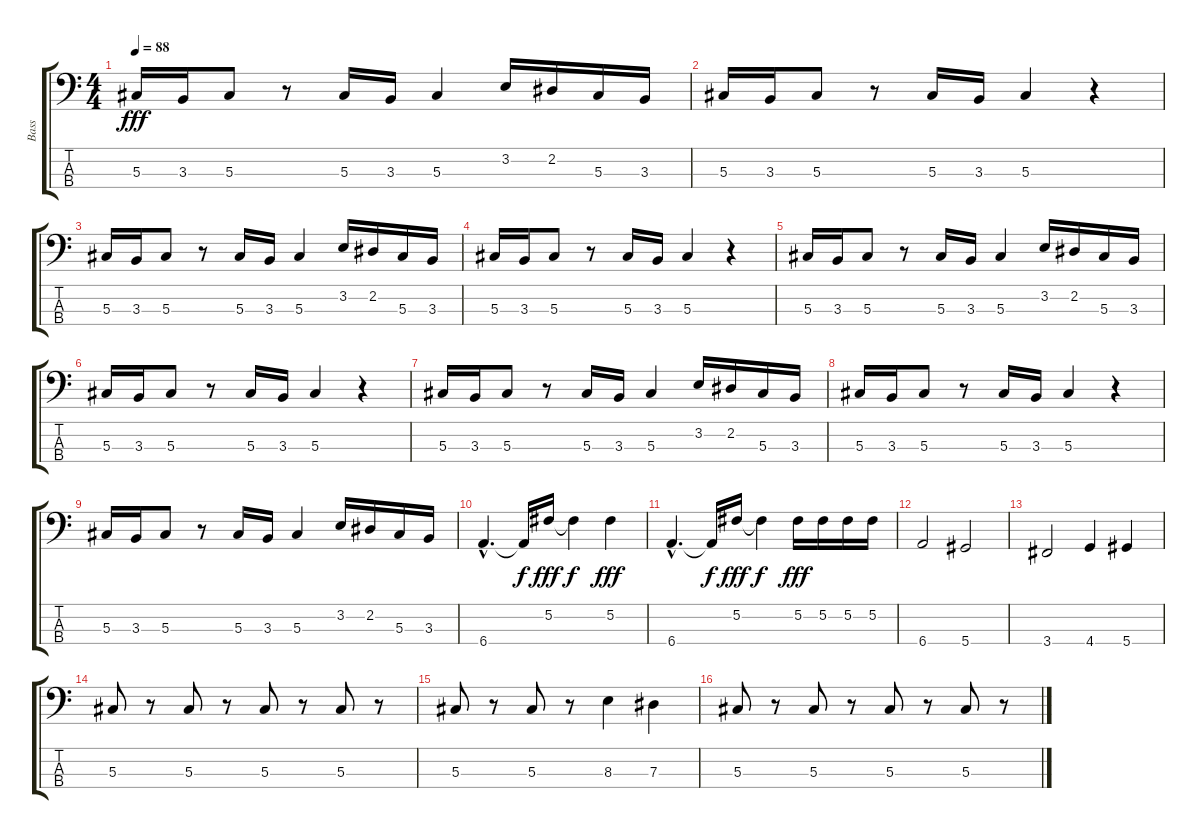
\track ("Bass" "Bass") {instrument electricbasspick}
\staff {score tabs}
\tuning (Gb2 Db2 Ab1 Eb1) {hide}
\ts (4 4)
\tempo 88
\clef f4
\ks c
5.3.16{dy fff} 3.3.16 5.3.8 r.8 5.3.16 3.3.16 5.3.4 3.2.16 2.2.16 5.3.16 3.3.16 |
5.3.16 3.3.16 5.3.8 r.8 5.3.16 3.3.16 5.3.4 r.4 |
5.3.16 3.3.16 5.3.8 r.8 5.3.16 3.3.16 5.3.4 3.2.16 2.2.16 5.3.16 3.3.16 |
5.3.16 3.3.16 5.3.8 r.8 5.3.16 3.3.16 5.3.4 r.4 |
5.3.16 3.3.16 5.3.8 r.8 5.3.16 3.3.16 5.3.4 3.2.16 2.2.16 5.3.16 3.3.16 |
5.3.16 3.3.16 5.3.8 r.8 5.3.16 3.3.16 5.3.4 r.4 |
5.3.16 3.3.16 5.3.8 r.8 5.3.16 3.3.16 5.3.4 3.2.16 2.2.16 5.3.16 3.3.16 |
5.3.16 3.3.16 5.3.8 r.8 5.3.16 3.3.16 5.3.4 r.4 |
5.3.16 3.3.16 5.3.8 r.8 5.3.16 3.3.16 5.3.4 3.2.16 2.2.16 5.3.16 3.3.16 |
6.4{hac}.4{d} 6.4{t}.16{dy f} 5.2.16{dy fff} 5.2{t}.4{dy f} 5.2.4{dy fff} |
6.4{hac}.4{d} 6.4{t}.16{dy f} 5.2.16{dy fff} 5.2{t}.4{dy f} 5.2.16{dy fff} 5.2.16 5.2.16 5.2.16 |
6.4.2 5.4.2 |
3.4.2 4.4.4 5.4.4 |
5.3.8 r.8 5.3.8 r.8 5.3.8 r.8 5.3.8 r.8 |
5.3.8 r.8 5.3.8 r.8 8.3.4 7.3.4 |
5.3.8 r.8 5.3.8 r.8 5.3.8 r.8 5.3.8 r.8
